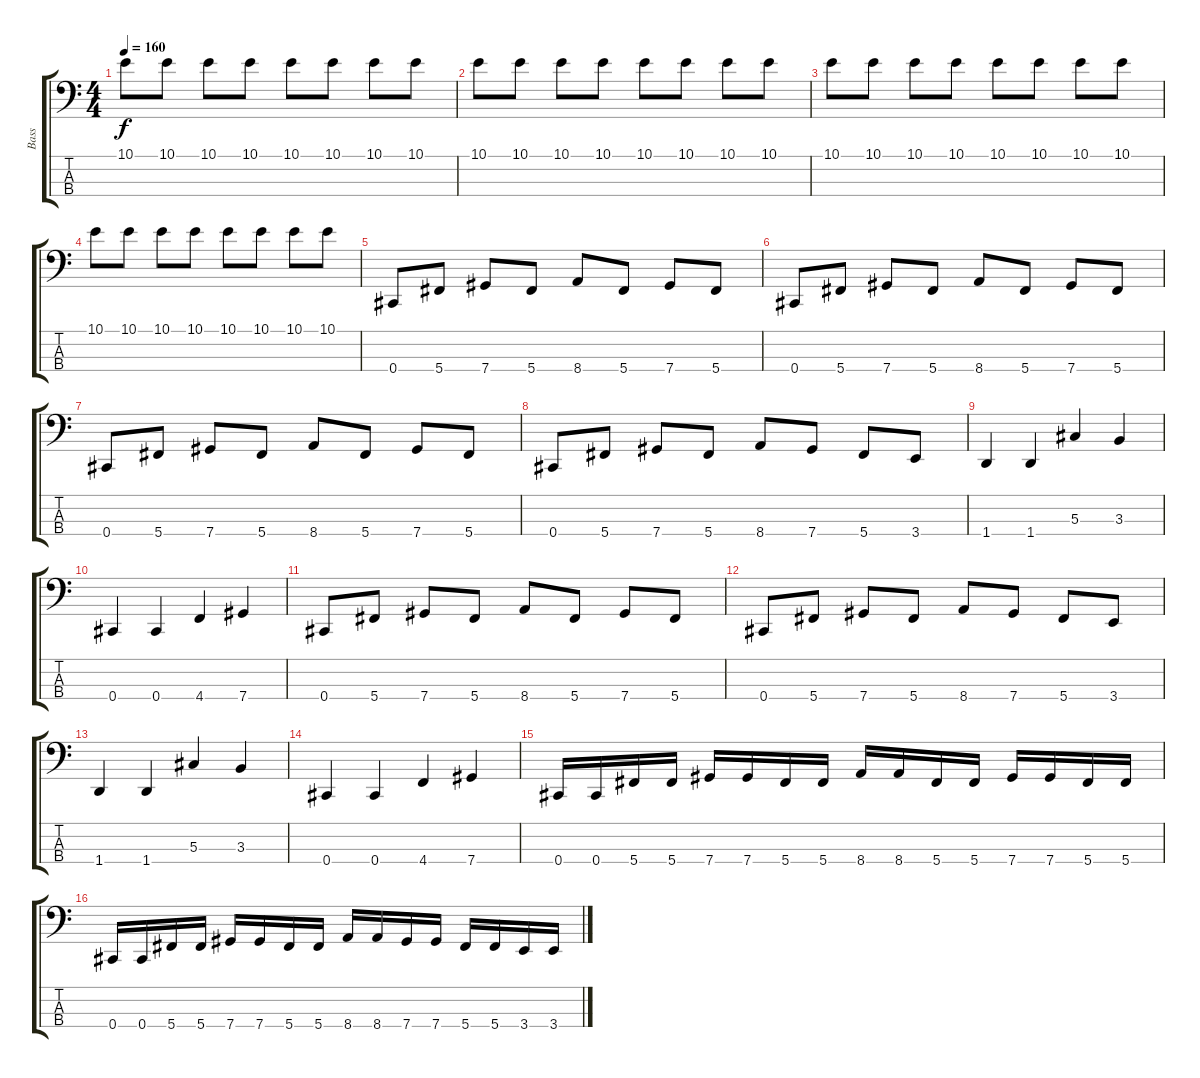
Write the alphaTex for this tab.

\track ("Bass" "Bass") {instrument electricbasspick}
\staff {score tabs}
\tuning (Gb2 Db2 Ab1 Db1) {hide}
\ts (4 4)
\tempo 160
\clef f4
\ks c
10.1.8{dy f} 10.1.8 10.1.8 10.1.8 10.1.8 10.1.8 10.1.8 10.1.8 |
10.1.8 10.1.8 10.1.8 10.1.8 10.1.8 10.1.8 10.1.8 10.1.8 |
10.1.8 10.1.8 10.1.8 10.1.8 10.1.8 10.1.8 10.1.8 10.1.8 |
10.1.8 10.1.8 10.1.8 10.1.8 10.1.8 10.1.8 10.1.8 10.1.8 |
0.4.8{volume 12} 5.4.8 7.4.8 5.4.8 8.4.8 5.4.8 7.4.8 5.4.8 |
0.4.8 5.4.8 7.4.8 5.4.8 8.4.8 5.4.8 7.4.8 5.4.8 |
0.4.8 5.4.8 7.4.8 5.4.8 8.4.8 5.4.8 7.4.8 5.4.8 |
0.4.8 5.4.8 7.4.8 5.4.8 8.4.8 7.4.8 5.4.8 3.4.8 |
1.4.4 1.4.4 5.3.4 3.3.4 |
0.4.4 0.4.4 4.4.4 7.4.4 |
0.4.8 5.4.8 7.4.8 5.4.8 8.4.8 5.4.8 7.4.8 5.4.8 |
0.4.8 5.4.8 7.4.8 5.4.8 8.4.8 7.4.8 5.4.8 3.4.8 |
1.4.4 1.4.4 5.3.4 3.3.4 |
0.4.4 0.4.4 4.4.4 7.4.4 |
0.4.16 0.4.16 5.4.16 5.4.16 7.4.16 7.4.16 5.4.16 5.4.16 8.4.16 8.4.16 5.4.16 5.4.16 7.4.16 7.4.16 5.4.16 5.4.16 |
0.4.16 0.4.16 5.4.16 5.4.16 7.4.16 7.4.16 5.4.16 5.4.16 8.4.16 8.4.16 7.4.16 7.4.16 5.4.16 5.4.16 3.4.16 3.4.16
